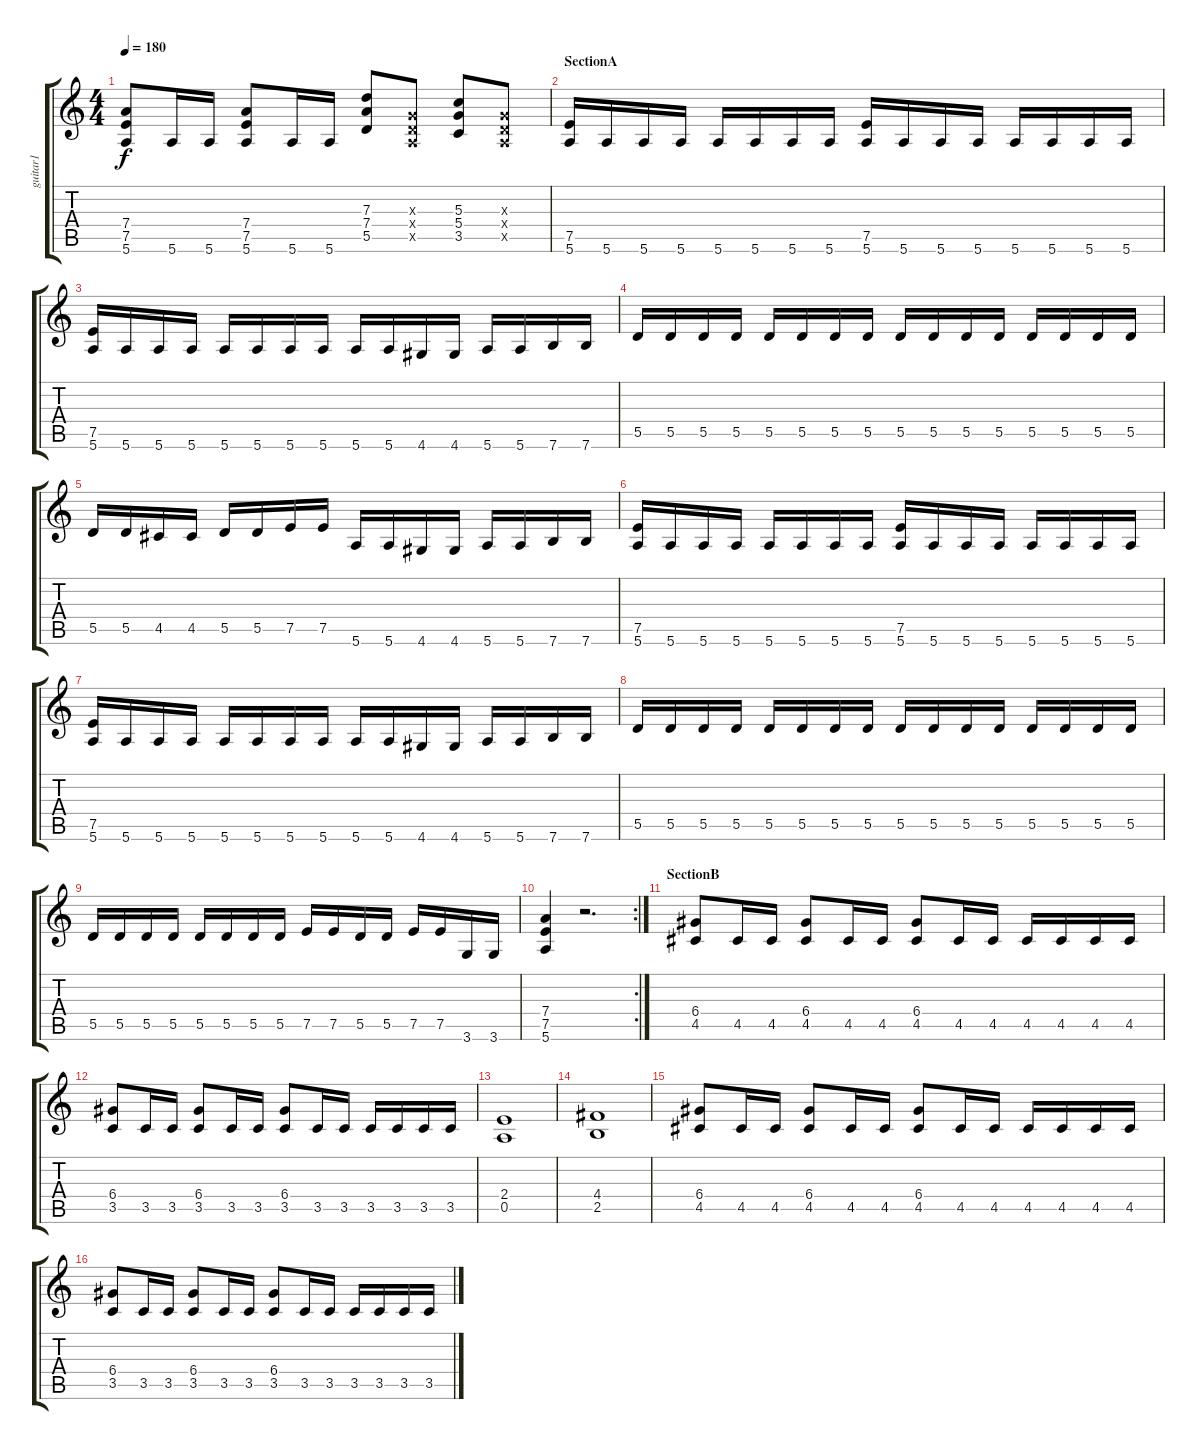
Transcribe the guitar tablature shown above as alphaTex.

\track ("guitar1" "guitar1") {instrument distortionguitar}
\staff {score tabs}
\tuning (E4 B3 G3 D3 A2 E2) {hide}
\ts (4 4)
\tempo 180
\clef g2
\ks c
(7.4 7.5 5.6).8{dy f} 5.6.16 5.6.16 (7.4 7.5 5.6).8 5.6.16 5.6.16 (7.3 7.4 5.5).8 (0.3{x} 0.4{x} 0.5{x}).8 (5.3 5.4 3.5).8 (0.3{x} 0.4{x} 0.5{x}).8 |
\section ("" "SectionA")
(7.5 5.6).16 5.6.16 5.6.16 5.6.16 5.6.16 5.6.16 5.6.16 5.6.16 (7.5 5.6).16 5.6.16 5.6.16 5.6.16 5.6.16 5.6.16 5.6.16 5.6.16 |
(7.5 5.6).16 5.6.16 5.6.16 5.6.16 5.6.16 5.6.16 5.6.16 5.6.16 5.6.16 5.6.16 4.6.16 4.6.16 5.6.16 5.6.16 7.6.16 7.6.16 |
5.5.16 5.5.16 5.5.16 5.5.16 5.5.16 5.5.16 5.5.16 5.5.16 5.5.16 5.5.16 5.5.16 5.5.16 5.5.16 5.5.16 5.5.16 5.5.16 |
5.5.16 5.5.16 4.5.16 4.5.16 5.5.16 5.5.16 7.5.16 7.5.16 5.6.16 5.6.16 4.6.16 4.6.16 5.6.16 5.6.16 7.6.16 7.6.16 |
(7.5 5.6).16 5.6.16 5.6.16 5.6.16 5.6.16 5.6.16 5.6.16 5.6.16 (7.5 5.6).16 5.6.16 5.6.16 5.6.16 5.6.16 5.6.16 5.6.16 5.6.16 |
(7.5 5.6).16 5.6.16 5.6.16 5.6.16 5.6.16 5.6.16 5.6.16 5.6.16 5.6.16 5.6.16 4.6.16 4.6.16 5.6.16 5.6.16 7.6.16 7.6.16 |
5.5.16 5.5.16 5.5.16 5.5.16 5.5.16 5.5.16 5.5.16 5.5.16 5.5.16 5.5.16 5.5.16 5.5.16 5.5.16 5.5.16 5.5.16 5.5.16 |
5.5.16 5.5.16 5.5.16 5.5.16 5.5.16 5.5.16 5.5.16 5.5.16 7.5.16 7.5.16 5.5.16 5.5.16 7.5.16 7.5.16 3.6.16 3.6.16 |
\rc 2
(7.4 7.5 5.6).4 r.2{d} |
\section ("" "SectionB")
(6.4 4.5).8 4.5.16 4.5.16 (6.4 4.5).8 4.5.16 4.5.16 (6.4 4.5).8 4.5.16 4.5.16 4.5.16 4.5.16 4.5.16 4.5.16 |
(6.4 3.5).8 3.5.16 3.5.16 (6.4 3.5).8 3.5.16 3.5.16 (6.4 3.5).8 3.5.16 3.5.16 3.5.16 3.5.16 3.5.16 3.5.16 |
(2.4 0.5).1 |
(4.4 2.5).1 |
(6.4 4.5).8 4.5.16 4.5.16 (6.4 4.5).8 4.5.16 4.5.16 (6.4 4.5).8 4.5.16 4.5.16 4.5.16 4.5.16 4.5.16 4.5.16 |
(6.4 3.5).8 3.5.16 3.5.16 (6.4 3.5).8 3.5.16 3.5.16 (6.4 3.5).8 3.5.16 3.5.16 3.5.16 3.5.16 3.5.16 3.5.16
